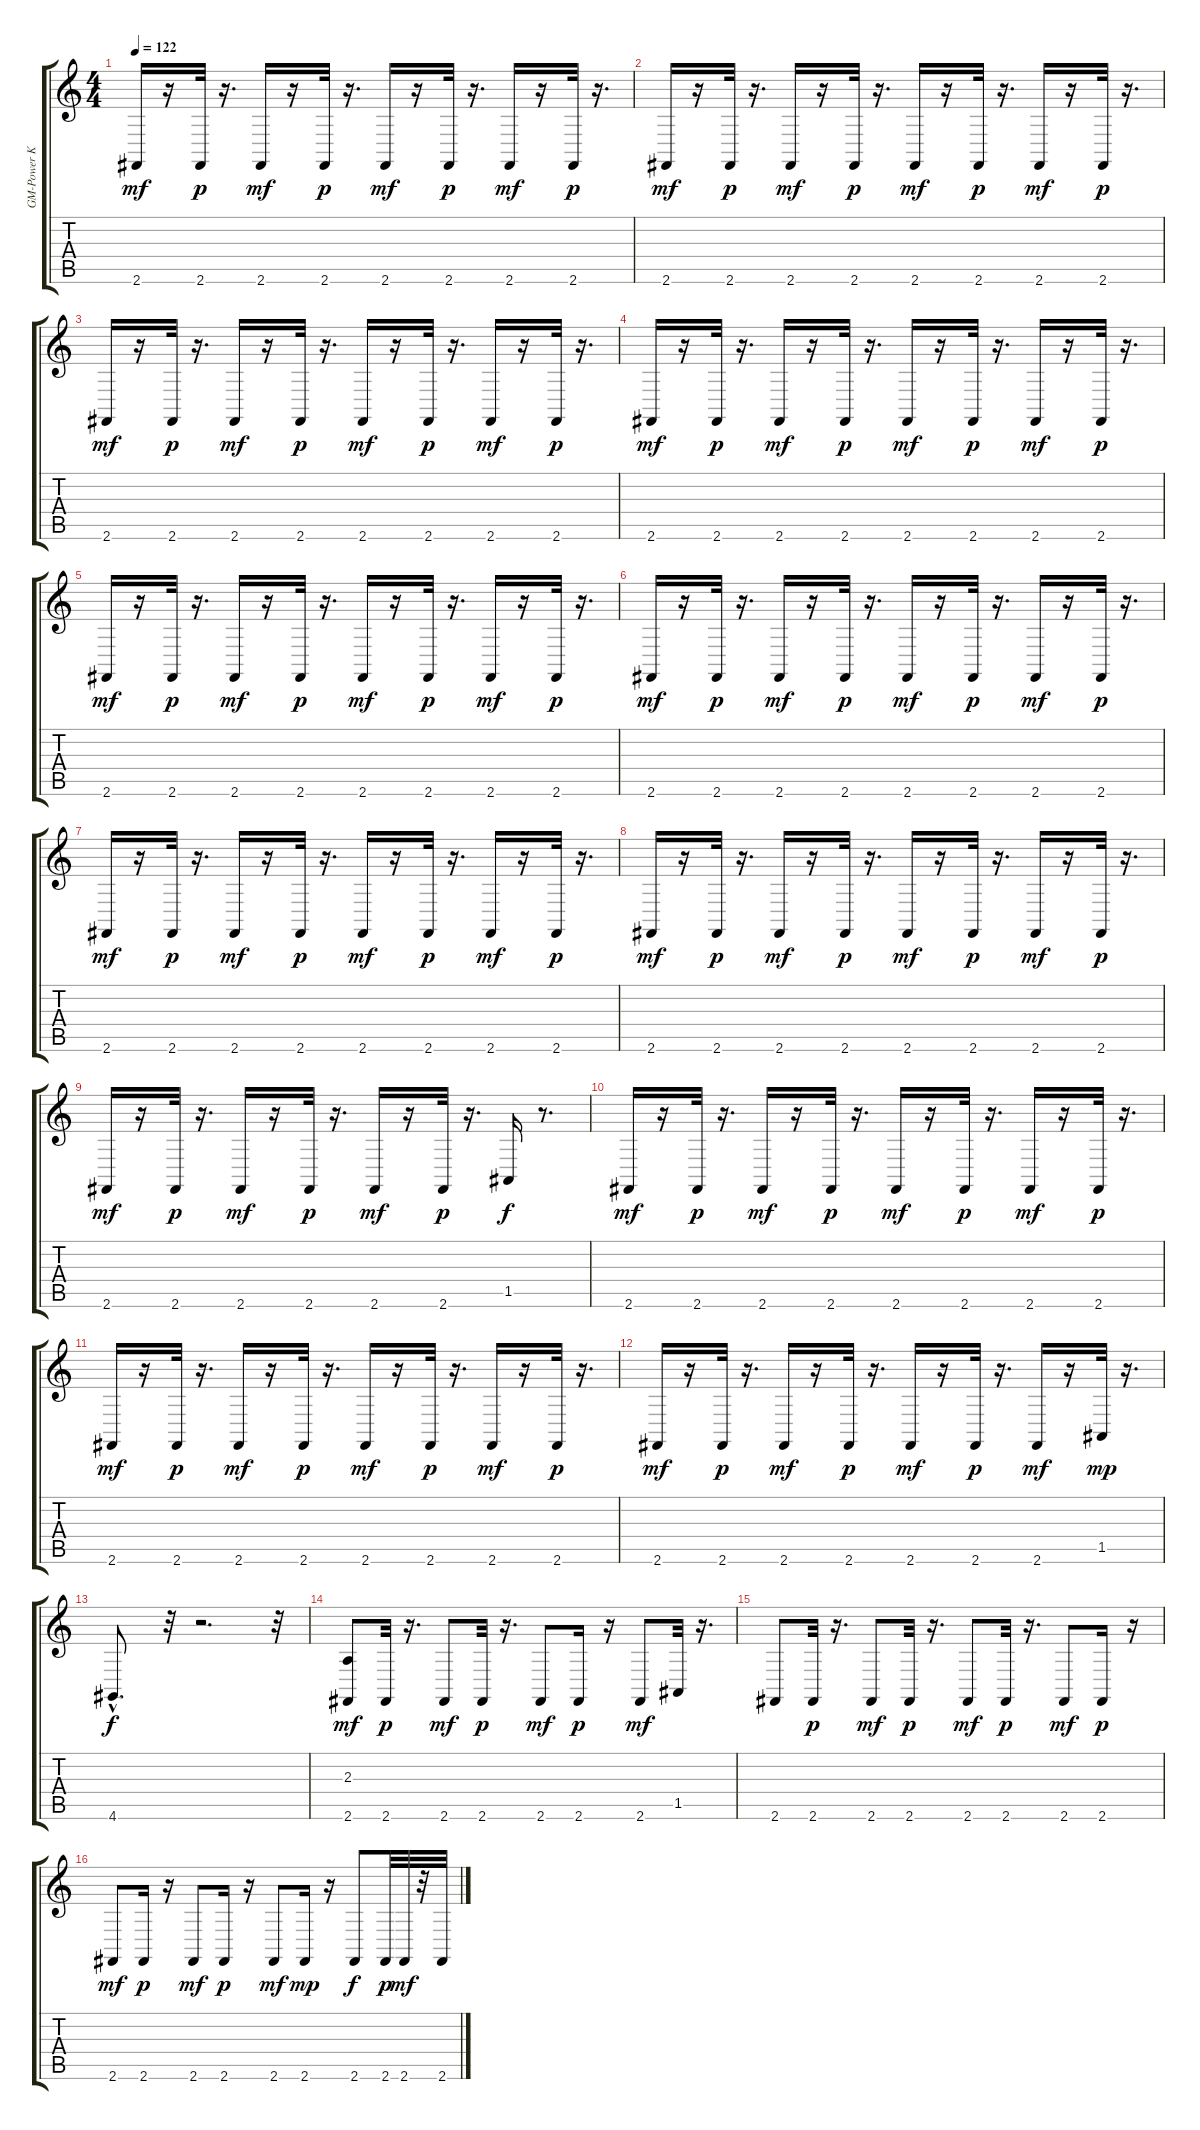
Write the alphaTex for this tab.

\track ("GM-Power Kit" "GM-Power K") {instrument steeldrums}
\staff {score tabs}
\tuning (E4 B3 G3 D3 A2 E2) {hide}
\ts (4 4)
\tempo 122
\clef g2
\ks c
2.6.16{dy mf} r.16 2.6.32{dy p} r.16{d} 2.6.16{dy mf} r.16 2.6.32{dy p} r.16{d} 2.6.16{dy mf} r.16 2.6.32{dy p} r.16{d} 2.6.16{dy mf} r.16 2.6.32{dy p} r.16{d} |
2.6.16{dy mf} r.16 2.6.32{dy p} r.16{d} 2.6.16{dy mf} r.16 2.6.32{dy p} r.16{d} 2.6.16{dy mf} r.16 2.6.32{dy p} r.16{d} 2.6.16{dy mf} r.16 2.6.32{dy p} r.16{d} |
2.6.16{dy mf} r.16 2.6.32{dy p} r.16{d} 2.6.16{dy mf} r.16 2.6.32{dy p} r.16{d} 2.6.16{dy mf} r.16 2.6.32{dy p} r.16{d} 2.6.16{dy mf} r.16 2.6.32{dy p} r.16{d} |
2.6.16{dy mf} r.16 2.6.32{dy p} r.16{d} 2.6.16{dy mf} r.16 2.6.32{dy p} r.16{d} 2.6.16{dy mf} r.16 2.6.32{dy p} r.16{d} 2.6.16{dy mf} r.16 2.6.32{dy p} r.16{d} |
2.6.16{dy mf} r.16 2.6.32{dy p} r.16{d} 2.6.16{dy mf} r.16 2.6.32{dy p} r.16{d} 2.6.16{dy mf} r.16 2.6.32{dy p} r.16{d} 2.6.16{dy mf} r.16 2.6.32{dy p} r.16{d} |
2.6.16{dy mf} r.16 2.6.32{dy p} r.16{d} 2.6.16{dy mf} r.16 2.6.32{dy p} r.16{d} 2.6.16{dy mf} r.16 2.6.32{dy p} r.16{d} 2.6.16{dy mf} r.16 2.6.32{dy p} r.16{d} |
2.6.16{dy mf} r.16 2.6.32{dy p} r.16{d} 2.6.16{dy mf} r.16 2.6.32{dy p} r.16{d} 2.6.16{dy mf} r.16 2.6.32{dy p} r.16{d} 2.6.16{dy mf} r.16 2.6.32{dy p} r.16{d} |
2.6.16{dy mf} r.16 2.6.32{dy p} r.16{d} 2.6.16{dy mf} r.16 2.6.32{dy p} r.16{d} 2.6.16{dy mf} r.16 2.6.32{dy p} r.16{d} 2.6.16{dy mf} r.16 2.6.32{dy p} r.16{d} |
2.6.16{dy mf} r.16 2.6.32{dy p} r.16{d} 2.6.16{dy mf} r.16 2.6.32{dy p} r.16{d} 2.6.16{dy mf} r.16 2.6.32{dy p} r.16{d} 1.5.16{dy f} r.8{d} |
2.6.16{dy mf} r.16 2.6.32{dy p} r.16{d} 2.6.16{dy mf} r.16 2.6.32{dy p} r.16{d} 2.6.16{dy mf} r.16 2.6.32{dy p} r.16{d} 2.6.16{dy mf} r.16 2.6.32{dy p} r.16{d} |
2.6.16{dy mf} r.16 2.6.32{dy p} r.16{d} 2.6.16{dy mf} r.16 2.6.32{dy p} r.16{d} 2.6.16{dy mf} r.16 2.6.32{dy p} r.16{d} 2.6.16{dy mf} r.16 2.6.32{dy p} r.16{d} |
2.6.16{dy mf} r.16 2.6.32{dy p} r.16{d} 2.6.16{dy mf} r.16 2.6.32{dy p} r.16{d} 2.6.16{dy mf} r.16 2.6.32{dy p} r.16{d} 2.6.16{dy mf} r.16 1.5.32{dy mp} r.16{d} |
4.6{hac}.8{d dy f} r.32 r.2{d} r.32 |
(2.3 2.6).8{dy mf} 2.6.32{dy p} r.16{d} 2.6.8{dy mf} 2.6.32{dy p} r.16{d} 2.6.8{dy mf} 2.6.16{dy p} r.16 2.6.8{dy mf} 1.5.32 r.16{d} |
2.6.8 2.6.32{dy p} r.16{d} 2.6.8{dy mf} 2.6.32{dy p} r.16{d} 2.6.8{dy mf} 2.6.32{dy p} r.16{d} 2.6.8{dy mf} 2.6.16{dy p} r.16 |
2.6.8{dy mf} 2.6.16{dy p} r.16 2.6.8{dy mf} 2.6.16{dy p} r.16 2.6.8{dy mf} 2.6.16{dy mp} r.16 2.6.8{dy f} 2.6.32{dy p} 2.6.32{dy mf} r.32 2.6.32
